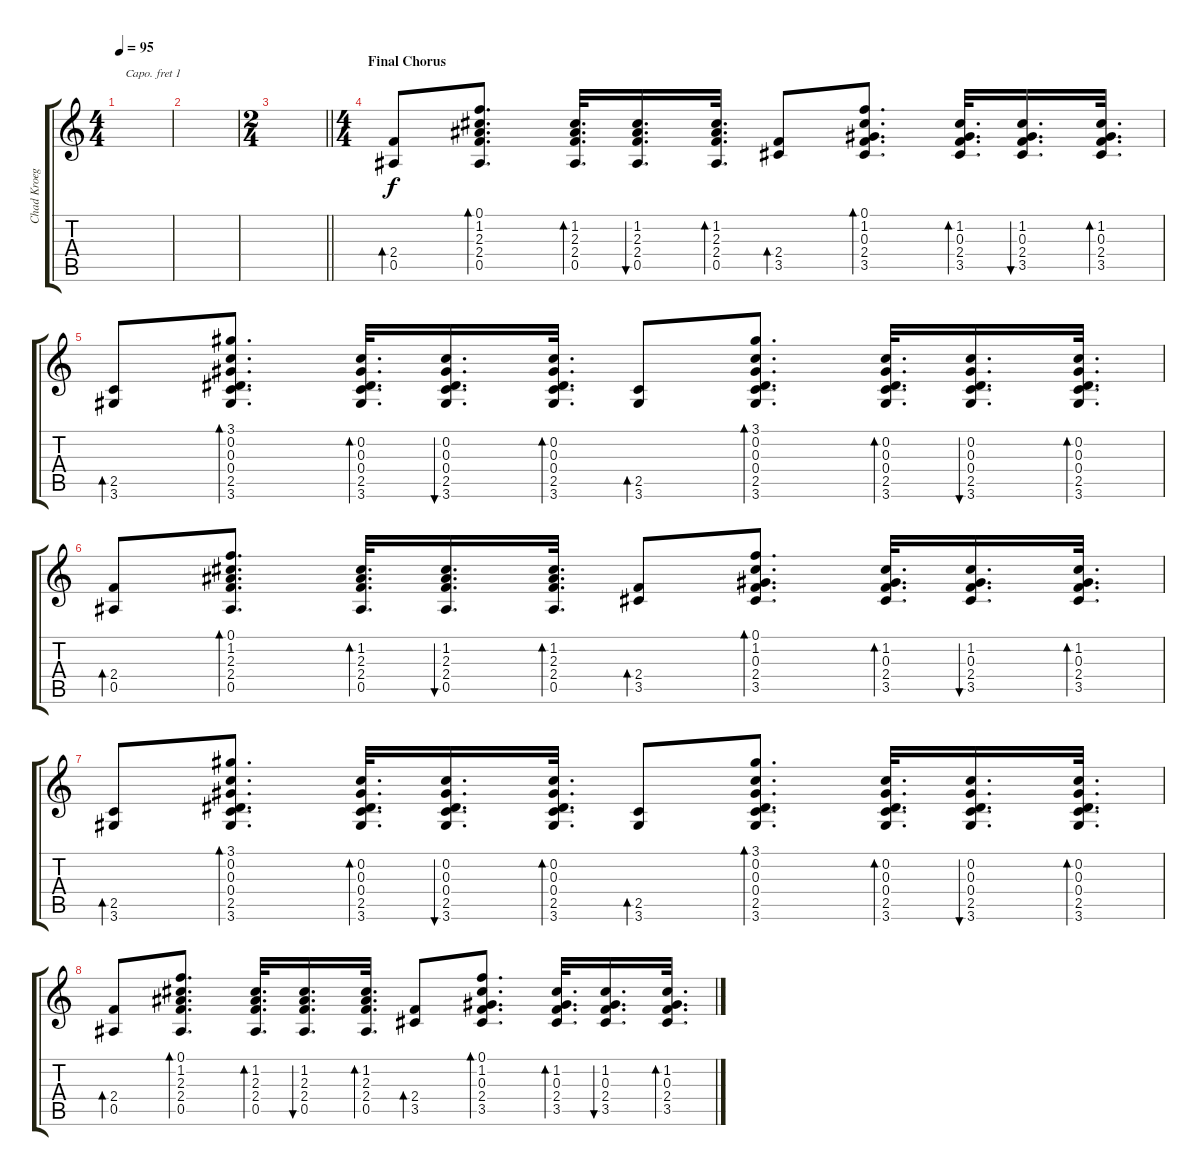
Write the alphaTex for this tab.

\track ("Chad Kroeger" "Chad Kroeg") {instrument acousticguitarsteel}
\staff {score tabs}
\capo 1
\tuning (E4 B3 G3 D3 A2 E2) {hide}
\ts (4 4)
\tempo 95
\clef g2
\ks c
|
|
\ts (2 4)
\barLineRight lightlight
|
\ts (4 4)
\section ("" "Final Chorus")
(2.4 0.5).8{bd 60} (0.1 1.2 2.3 2.4 0.5).8{d bd 60} (1.2 2.3 2.4 0.5).32{d bd 60} (1.2 2.3 2.4 0.5).16{d bu 60} (1.2 2.3 2.4 0.5).32{d bd 60} (2.4 3.5).8{bd 60} (0.1 1.2 0.3 2.4 3.5).8{d bd 60} (1.2 0.3 2.4 3.5).32{d bd 60} (1.2 0.3 2.4 3.5).16{d bu 60} (1.2 0.3 2.4 3.5).32{d bd 60} |
(2.5 3.6).8{bd 60} (3.1 0.2 0.3 0.4 2.5 3.6).8{d bd 60} (0.2 0.3 0.4 2.5 3.6).32{d bd 60} (0.2 0.3 0.4 2.5 3.6).16{d bu 60} (0.2 0.3 0.4 2.5 3.6).32{d bd 60} (2.5 3.6).8{bd 60} (3.1 0.2 0.3 0.4 2.5 3.6).8{d bd 60} (0.2 0.3 0.4 2.5 3.6).32{d bd 60} (0.2 0.3 0.4 2.5 3.6).16{d bu 60} (0.2 0.3 0.4 2.5 3.6).32{d bd 60} |
(2.4 0.5).8{bd 60} (0.1 1.2 2.3 2.4 0.5).8{d bd 60} (1.2 2.3 2.4 0.5).32{d bd 60} (1.2 2.3 2.4 0.5).16{d bu 60} (1.2 2.3 2.4 0.5).32{d bd 60} (2.4 3.5).8{bd 60} (0.1 1.2 0.3 2.4 3.5).8{d bd 60} (1.2 0.3 2.4 3.5).32{d bd 60} (1.2 0.3 2.4 3.5).16{d bu 60} (1.2 0.3 2.4 3.5).32{d bd 60} |
(2.5 3.6).8{bd 60} (3.1 0.2 0.3 0.4 2.5 3.6).8{d bd 60} (0.2 0.3 0.4 2.5 3.6).32{d bd 60} (0.2 0.3 0.4 2.5 3.6).16{d bu 60} (0.2 0.3 0.4 2.5 3.6).32{d bd 60} (2.5 3.6).8{bd 60} (3.1 0.2 0.3 0.4 2.5 3.6).8{d bd 60} (0.2 0.3 0.4 2.5 3.6).32{d bd 60} (0.2 0.3 0.4 2.5 3.6).16{d bu 60} (0.2 0.3 0.4 2.5 3.6).32{d bd 60} |
(2.4 0.5).8{bd 60} (0.1 1.2 2.3 2.4 0.5).8{d bd 60} (1.2 2.3 2.4 0.5).32{d bd 60} (1.2 2.3 2.4 0.5).16{d bu 60} (1.2 2.3 2.4 0.5).32{d bd 60} (2.4 3.5).8{bd 60} (0.1 1.2 0.3 2.4 3.5).8{d bd 60} (1.2 0.3 2.4 3.5).32{d bd 60} (1.2 0.3 2.4 3.5).16{d bu 60} (1.2 0.3 2.4 3.5).32{d bd 60}
